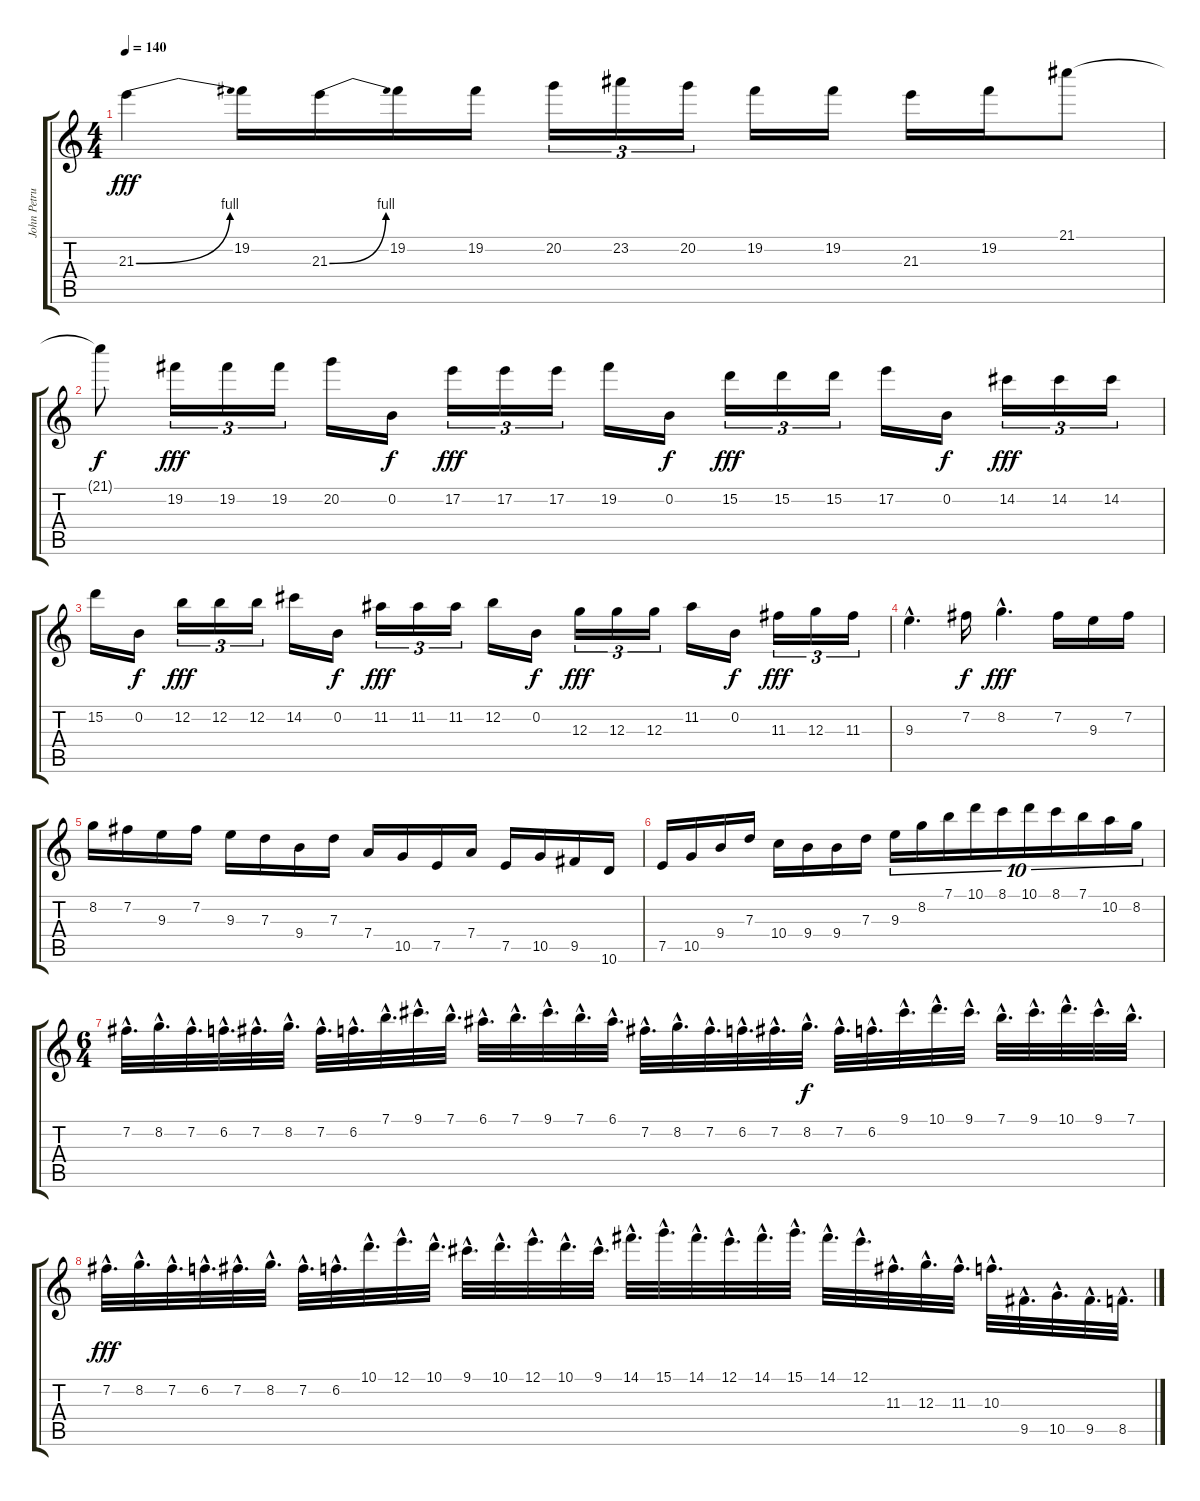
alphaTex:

\track ("John Petrucci Solo" "John Petru") {instrument distortionguitar}
\staff {score tabs}
\tuning (E4 B3 G3 D3 A2 E2) {hide}
\ts (4 4)
\tempo 140
\clef g2
\ks c
21.3{be (bend 0 0 60 4)}.4{dy fff} 19.2.16 21.3{be (bend 0 0 60 4)}.16 19.2.16 19.2.16 20.2.16{tu (3 2)} 23.2.16{tu (3 2)} 20.2.16{tu (3 2)} 19.2.16 19.2.16 21.3.16 19.2.16 21.1.8 |
21.1{t}.8{dy f} 19.2.16{tu (3 2) dy fff} 19.2.16{tu (3 2)} 19.2.16{tu (3 2)} 20.2.16 0.2.16{dy f} 17.2.16{tu (3 2) dy fff} 17.2.16{tu (3 2)} 17.2.16{tu (3 2)} 19.2.16 0.2.16{dy f} 15.2.16{tu (3 2) dy fff} 15.2.16{tu (3 2)} 15.2.16{tu (3 2)} 17.2.16 0.2.16{dy f} 14.2.16{tu (3 2) dy fff} 14.2.16{tu (3 2)} 14.2.16{tu (3 2)} |
15.2.16 0.2.16{dy f} 12.2.16{tu (3 2) dy fff} 12.2.16{tu (3 2)} 12.2.16{tu (3 2)} 14.2.16 0.2.16{dy f} 11.2.16{tu (3 2) dy fff} 11.2.16{tu (3 2)} 11.2.16{tu (3 2)} 12.2.16 0.2.16{dy f} 12.3.16{tu (3 2) dy fff} 12.3.16{tu (3 2)} 12.3.16{tu (3 2)} 11.2.16 0.2.16{dy f} 11.3.16{tu (3 2) dy fff} 12.3.16{tu (3 2)} 11.3.16{tu (3 2)} |
9.3{hac}.4{d} 7.2.16{dy f} 8.2{hac}.4{d dy fff} 7.2.16 9.3.16 7.2.16 |
8.2.16 7.2.16 9.3.16 7.2.16 9.3.16 7.3.16 9.4.16 7.3.16 7.4.16 10.5.16 7.5.16 7.4.16 7.5.16 10.5.16 9.5.16 10.6.16 |
7.5.16 10.5.16 9.4.16 7.3.16 10.4.16 9.4.16 9.4.16 7.3.16 9.3.16{tu (10 8)} 8.2.16{tu (10 8)} 7.1.16{tu (10 8)} 10.1.16{tu (10 8)} 8.1.16{tu (10 8)} 10.1.16{tu (10 8)} 8.1.16{tu (10 8)} 7.1.16{tu (10 8)} 10.2.16{tu (10 8)} 8.2.16{tu (10 8)} |
\ts (6 4)
7.2{hac}.32{d} 8.2{hac}.32{d} 7.2{hac}.32{d} 6.2{hac}.32{d} 7.2{hac}.32{d} 8.2{hac}.32{d} 7.2{hac}.32{d} 6.2{hac}.32{d} 7.1{hac}.32{d} 9.1{hac}.32{d} 7.1{hac}.32{d} 6.1{hac}.32{d} 7.1{hac}.32{d} 9.1{hac}.32{d} 7.1{hac}.32{d} 6.1{hac}.32{d} 7.2{hac}.32{d} 8.2{hac}.32{d} 7.2{hac}.32{d} 6.2{hac}.32{d} 7.2{hac}.32{d} 8.2{hac}.32{d dy f} 7.2{hac}.32{d} 6.2{hac}.32{d} 9.1{hac}.32{d} 10.1{hac}.32{d} 9.1{hac}.32{d} 7.1{hac}.32{d} 9.1{hac}.32{d} 10.1{hac}.32{d} 9.1{hac}.32{d} 7.1{hac}.32{d} |
7.2{hac}.32{d dy fff} 8.2{hac}.32{d} 7.2{hac}.32{d} 6.2{hac}.32{d} 7.2{hac}.32{d} 8.2{hac}.32{d} 7.2{hac}.32{d} 6.2{hac}.32{d} 10.1{hac}.32{d} 12.1{hac}.32{d} 10.1{hac}.32{d} 9.1{hac}.32{d} 10.1{hac}.32{d} 12.1{hac}.32{d} 10.1{hac}.32{d} 9.1{hac}.32{d} 14.1{hac}.32{d} 15.1{hac}.32{d} 14.1{hac}.32{d} 12.1{hac}.32{d} 14.1{hac}.32{d} 15.1{hac}.32{d} 14.1{hac}.32{d} 12.1{hac}.32{d} 11.3{hac}.32{d} 12.3{hac}.32{d} 11.3{hac}.32{d} 10.3{hac}.32{d} 9.5{hac}.32{d} 10.5{hac}.32{d} 9.5{hac}.32{d} 8.5{hac}.32{d}
